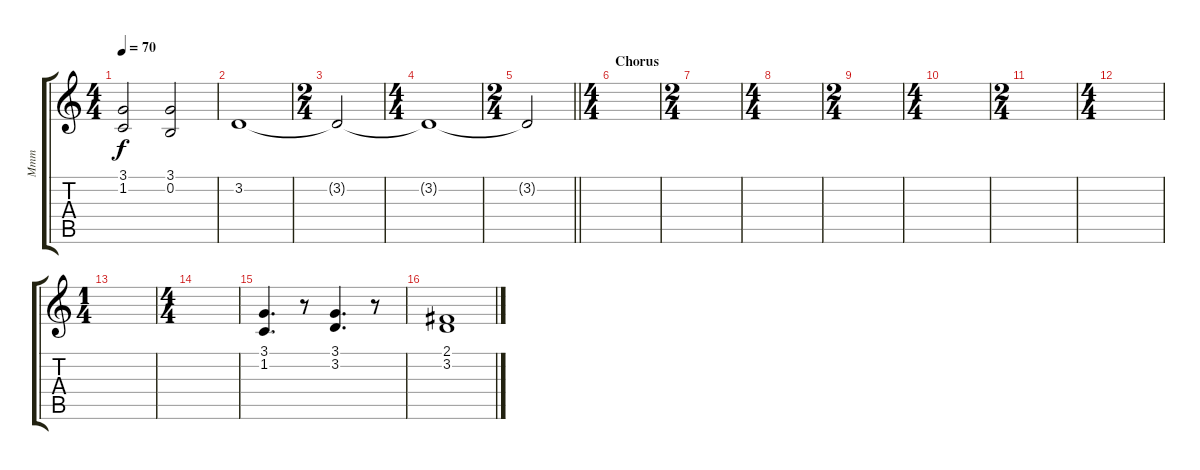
\track ("Mmm" "Mmm") {instrument choiraahs}
\staff {score tabs}
\tuning (E4 B3 G3 D3 A2 E2) {hide}
\ts (4 4)
\tempo 70
\clef g2
\ks c
(3.1 1.2).2{dy f} (3.1 0.2).2 |
3.2.1 |
\ts (2 4)
3.2{t}.2 |
\ts (4 4)
3.2{t}.1 |
\ts (2 4)
\barLineRight lightlight
3.2{t}.2 |
\ts (4 4)
\section ("" "Chorus")
|
\ts (2 4)
|
\ts (4 4)
|
\ts (2 4)
|
\ts (4 4)
|
\ts (2 4)
|
\ts (4 4)
|
\ts (1 4)
|
\ts (4 4)
|
(3.1 1.2).4{d} r.8 (3.1 3.2).4{d} r.8 |
(2.1 3.2).1
